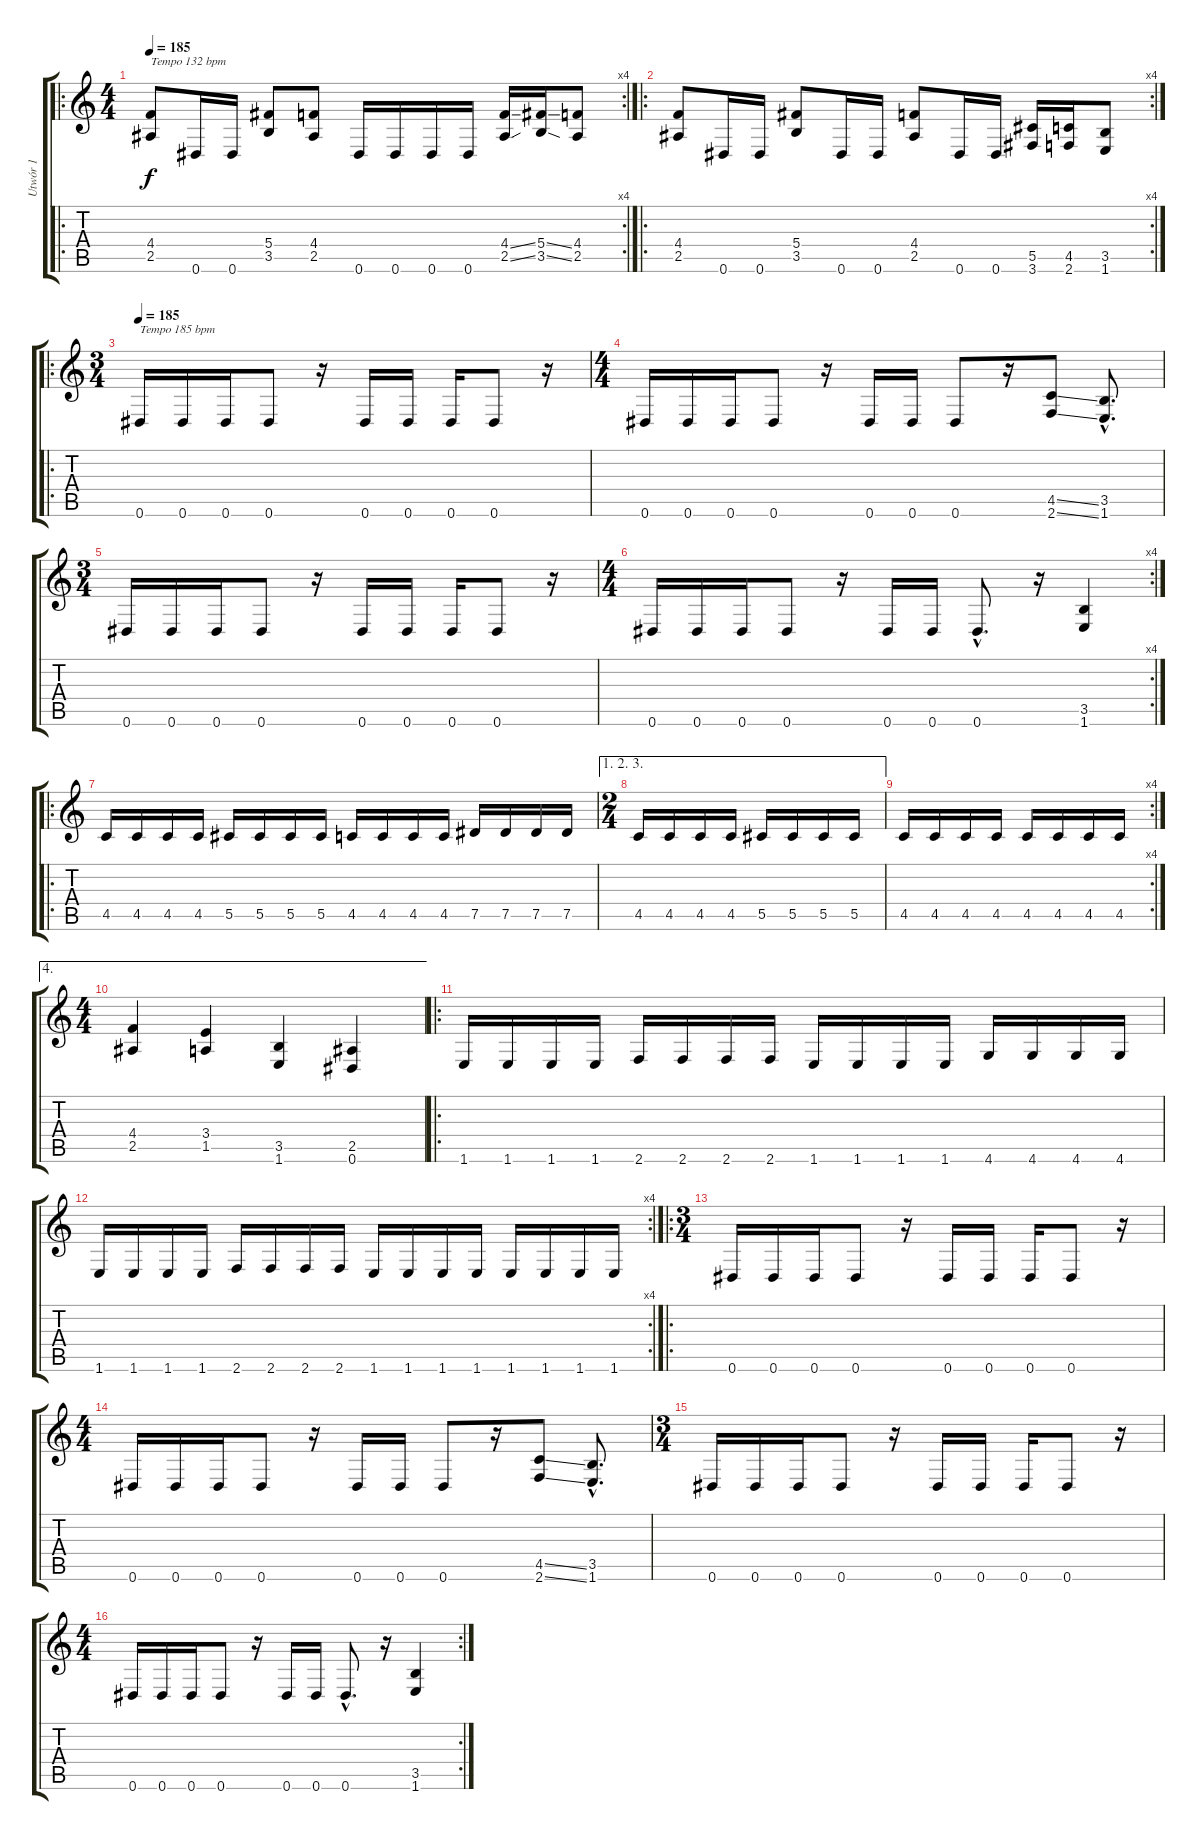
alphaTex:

\track ("Utwór 1" "Utwór 1") {instrument distortionguitar}
\staff {score tabs}
\tuning (Eb4 Bb3 Gb3 Db3 Ab2 Eb2) {hide}
\ro
\rc 4
\ts (4 4)
\tempo 185
\tempo 132
\tempo 185
\clef g2
\ks c
(4.4 2.5).8{txt "Tempo 132 bpm" dy f instrument distortionguitar} 0.6.16 0.6.16 (5.4 3.5).8 (4.4 2.5).8 0.6.16 0.6.16 0.6.16 0.6.16 (4.4{ss} 2.5{ss}).16 (5.4{ss} 3.5{ss}).16 (4.4 2.5).8 |
\ro
\rc 4
(4.4 2.5).8 0.6.16 0.6.16 (5.4 3.5).8 0.6.16 0.6.16 (4.4 2.5).8 0.6.16 0.6.16 (5.5 3.6).16 (4.5 2.6).16 (3.5 1.6).8 |
\ro
\ts (3 4)
\tempo 185
0.6.16{txt "Tempo 185 bpm"} 0.6.16 0.6.16 0.6.8 r.16 0.6.16 0.6.16 0.6.16 0.6.8 r.16 |
\ts (4 4)
0.6.16 0.6.16 0.6.16 0.6.8 r.16 0.6.16 0.6.16 0.6.8 r.16 (4.5{ss} 2.6{ss}).8 (3.5{hac} 1.6{hac}).8{d} |
\ts (3 4)
0.6.16 0.6.16 0.6.16 0.6.8 r.16 0.6.16 0.6.16 0.6.16 0.6.8 r.16 |
\rc 4
\ts (4 4)
0.6.16 0.6.16 0.6.16 0.6.8 r.16 0.6.16 0.6.16 0.6{hac}.8{d} r.16 (3.5 1.6).4 |
\ro
4.5.16 4.5.16 4.5.16 4.5.16 5.5.16 5.5.16 5.5.16 5.5.16 4.5.16 4.5.16 4.5.16 4.5.16 7.5.16 7.5.16 7.5.16 7.5.16 |
\ae (1 2 3)
\ts (2 4)
4.5.16 4.5.16 4.5.16 4.5.16 5.5.16 5.5.16 5.5.16 5.5.16 |
\rc 4
4.5.16 4.5.16 4.5.16 4.5.16 4.5.16 4.5.16 4.5.16 4.5.16 |
\ae 4
\ts (4 4)
(4.4 2.5).4 (3.4 1.5).4 (3.5 1.6).4 (2.5 0.6).4 |
\ro
1.6.16 1.6.16 1.6.16 1.6.16 2.6.16 2.6.16 2.6.16 2.6.16 1.6.16 1.6.16 1.6.16 1.6.16 4.6.16 4.6.16 4.6.16 4.6.16 |
\rc 4
1.6.16 1.6.16 1.6.16 1.6.16 2.6.16 2.6.16 2.6.16 2.6.16 1.6.16 1.6.16 1.6.16 1.6.16 1.6.16 1.6.16 1.6.16 1.6.16 |
\ro
\ts (3 4)
0.6.16 0.6.16 0.6.16 0.6.8 r.16 0.6.16 0.6.16 0.6.16 0.6.8 r.16 |
\ts (4 4)
0.6.16 0.6.16 0.6.16 0.6.8 r.16 0.6.16 0.6.16 0.6.8 r.16 (4.5{ss} 2.6{ss}).8 (3.5{hac} 1.6{hac}).8{d} |
\ts (3 4)
0.6.16 0.6.16 0.6.16 0.6.8 r.16 0.6.16 0.6.16 0.6.16 0.6.8 r.16 |
\rc 2
\ts (4 4)
0.6.16 0.6.16 0.6.16 0.6.8 r.16 0.6.16 0.6.16 0.6{hac}.8{d} r.16 (3.5 1.6).4
